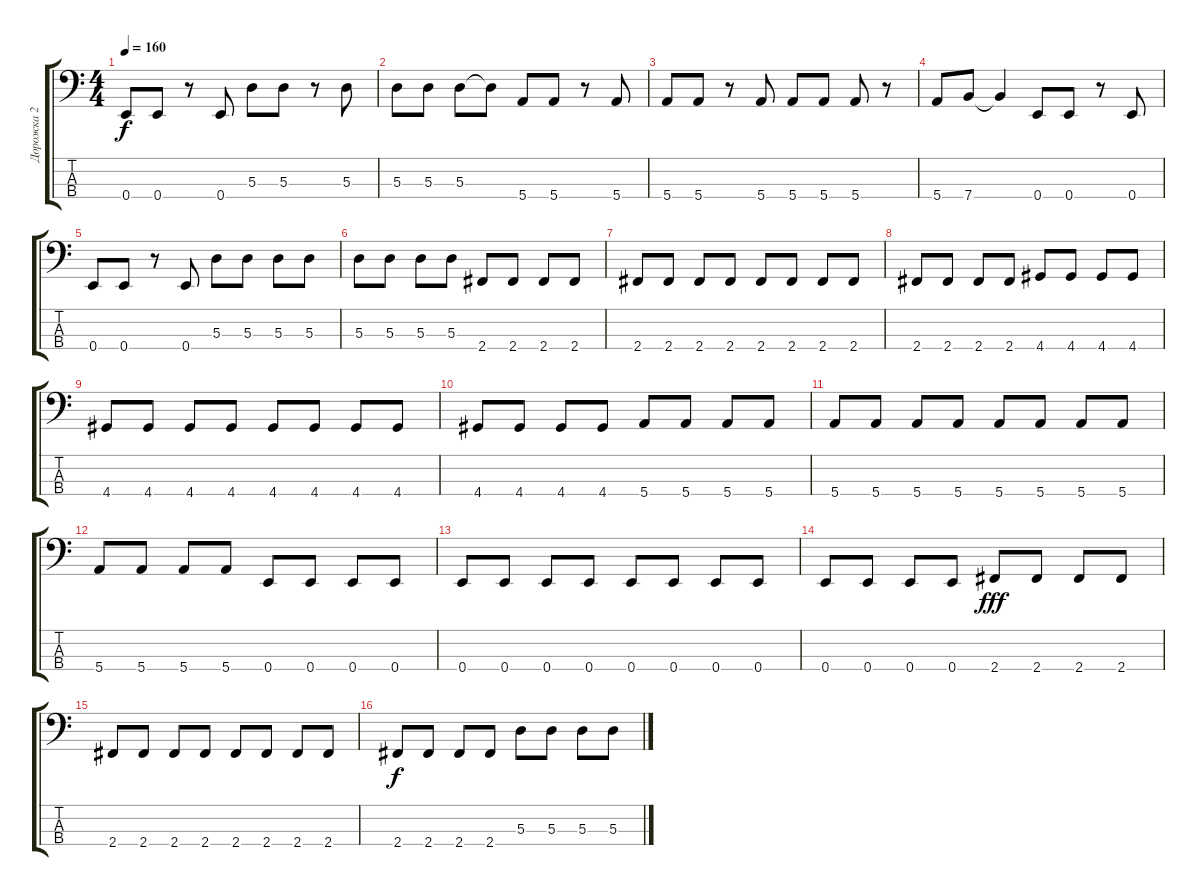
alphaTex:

\track ("Дорожка 2" "Дорожка 2") {instrument electricbasspick}
\staff {score tabs}
\tuning (G2 D2 A1 E1) {hide}
\ts (4 4)
\tempo 160
\clef f4
\ks c
0.4.8{dy f} 0.4.8 r.8 0.4.8 5.3.8 5.3.8 r.8 5.3.8 |
5.3.8 5.3.8 5.3.8 5.3{t}.8 5.4.8 5.4.8 r.8 5.4.8 |
5.4.8 5.4.8 r.8 5.4.8 5.4.8 5.4.8 5.4.8 r.8 |
5.4.8 7.4.8 7.4{t}.4 0.4.8 0.4.8 r.8 0.4.8 |
0.4.8 0.4.8 r.8 0.4.8 5.3.8 5.3.8 5.3.8 5.3.8 |
5.3.8 5.3.8 5.3.8 5.3.8 2.4.8 2.4.8 2.4.8 2.4.8 |
2.4.8 2.4.8 2.4.8 2.4.8 2.4.8 2.4.8 2.4.8 2.4.8 |
2.4.8 2.4.8 2.4.8 2.4.8 4.4.8 4.4.8 4.4.8 4.4.8 |
4.4.8 4.4.8 4.4.8 4.4.8 4.4.8 4.4.8 4.4.8 4.4.8 |
4.4.8 4.4.8 4.4.8 4.4.8 5.4.8 5.4.8 5.4.8 5.4.8 |
5.4.8 5.4.8 5.4.8 5.4.8 5.4.8 5.4.8 5.4.8 5.4.8 |
5.4.8 5.4.8 5.4.8 5.4.8 0.4.8 0.4.8 0.4.8 0.4.8 |
0.4.8 0.4.8 0.4.8 0.4.8 0.4.8 0.4.8 0.4.8 0.4.8 |
0.4.8 0.4.8 0.4.8 0.4.8 2.4.8{dy fff} 2.4.8 2.4.8 2.4.8 |
2.4.8 2.4.8 2.4.8 2.4.8 2.4.8 2.4.8 2.4.8 2.4.8 |
2.4.8{dy f} 2.4.8 2.4.8 2.4.8 5.3.8 5.3.8 5.3.8 5.3.8
